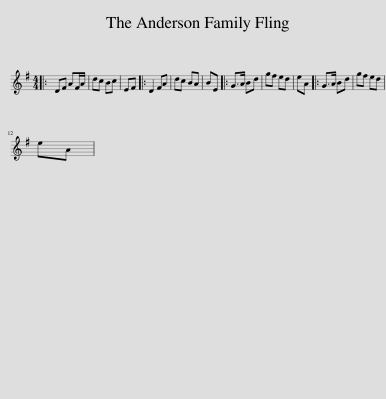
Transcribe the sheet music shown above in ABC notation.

X:1
L:1/8
M:4/4
I:linebreak $
K:G
V:1 treble
V:1
|: DF AF/A/ | dc Bc | EF |: D2 FA | dc BA | %5
 BE |: G>A Bd | gf ed | eA |: G>A Bd | %10
 gf ed |$ eA | %12
